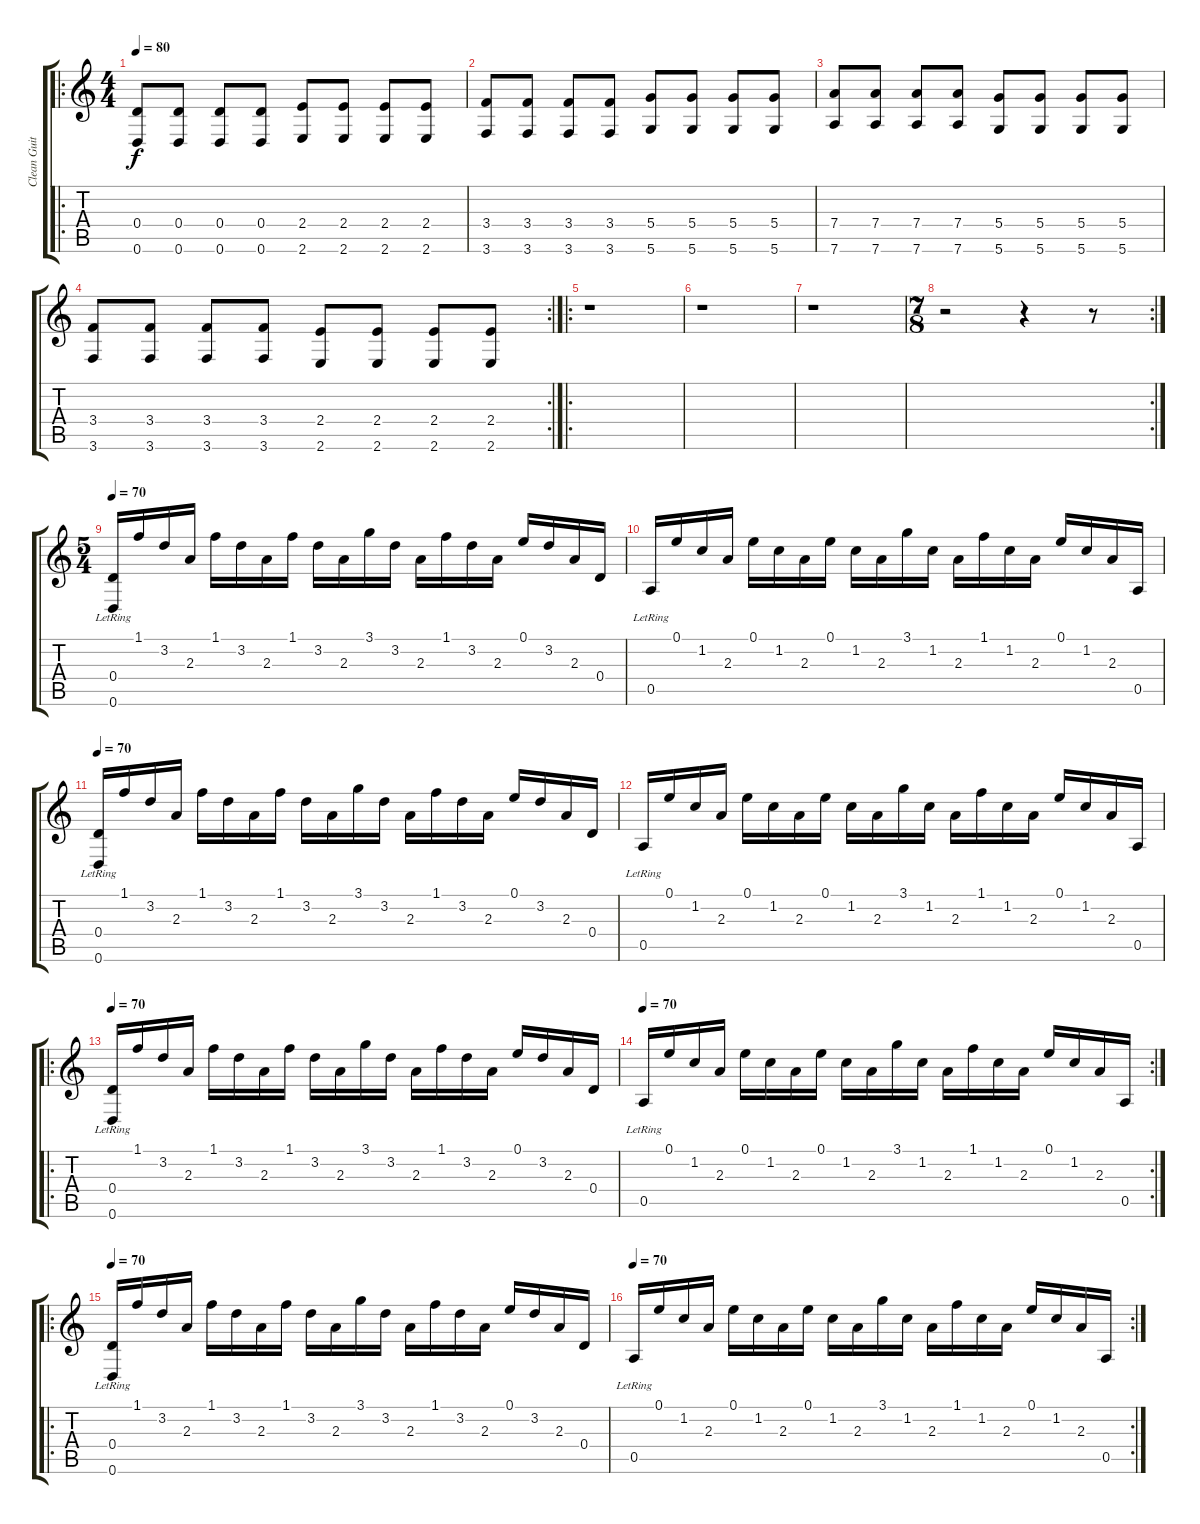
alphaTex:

\track ("Clean Guitar" "Clean Guit") {instrument electricguitarclean}
\staff {score tabs}
\tuning (E4 B3 G3 D3 A2 D2) {hide}
\ro
\ts (4 4)
\tempo 80
\clef g2
\ks c
(0.4 0.6).8{dy f volume 10} (0.4 0.6).8 (0.4 0.6).8 (0.4 0.6).8 (2.4 2.6).8 (2.4 2.6).8 (2.4 2.6).8 (2.4 2.6).8 |
(3.4 3.6).8{volume 10} (3.4 3.6).8 (3.4 3.6).8 (3.4 3.6).8 (5.4 5.6).8 (5.4 5.6).8 (5.4 5.6).8 (5.4 5.6).8 |
(7.4 7.6).8{volume 10} (7.4 7.6).8 (7.4 7.6).8 (7.4 7.6).8 (5.4 5.6).8 (5.4 5.6).8 (5.4 5.6).8 (5.4 5.6).8 |
\rc 2
(3.4 3.6).8{volume 10} (3.4 3.6).8 (3.4 3.6).8 (3.4 3.6).8 (2.4 2.6).8 (2.4 2.6).8 (2.4 2.6).8 (2.4 2.6).8 |
\ro
r.1 |
r.1 |
r.1 |
\rc 2
\ts (7 8)
r.2 r.4 r.8 |
\ts (5 4)
\tempo 70
(0.4{lr} 0.6{lr}).16{volume 13} 1.1.16 3.2.16 2.3.16 1.1.16 3.2.16 2.3.16 1.1.16 3.2.16 2.3.16 3.1.16 3.2.16 2.3.16 1.1.16 3.2.16 2.3.16 0.1.16 3.2.16 2.3.16 0.4.16 |
0.5{lr}.16 0.1.16 1.2.16 2.3.16 0.1.16 1.2.16 2.3.16 0.1.16 1.2.16 2.3.16 3.1.16 1.2.16 2.3.16 1.1.16 1.2.16 2.3.16 0.1.16 1.2.16 2.3.16 0.5.16 |
\tempo 70
(0.4{lr} 0.6{lr}).16 1.1.16 3.2.16 2.3.16 1.1.16 3.2.16 2.3.16 1.1.16 3.2.16 2.3.16 3.1.16 3.2.16 2.3.16 1.1.16 3.2.16 2.3.16 0.1.16 3.2.16 2.3.16 0.4.16 |
0.5{lr}.16 0.1.16 1.2.16 2.3.16 0.1.16 1.2.16 2.3.16 0.1.16 1.2.16 2.3.16 3.1.16 1.2.16 2.3.16 1.1.16 1.2.16 2.3.16 0.1.16 1.2.16 2.3.16 0.5.16 |
\ro
\tempo 70
(0.4{lr} 0.6{lr}).16 1.1.16 3.2.16 2.3.16 1.1.16 3.2.16 2.3.16 1.1.16 3.2.16 2.3.16 3.1.16 3.2.16 2.3.16 1.1.16 3.2.16 2.3.16 0.1.16 3.2.16 2.3.16 0.4.16 |
\rc 2
\tempo 70
0.5{lr}.16 0.1.16 1.2.16 2.3.16 0.1.16 1.2.16 2.3.16 0.1.16 1.2.16 2.3.16 3.1.16 1.2.16 2.3.16 1.1.16 1.2.16 2.3.16 0.1.16 1.2.16 2.3.16 0.5.16 |
\ro
\tempo 70
(0.4{lr} 0.6{lr}).16 1.1.16 3.2.16 2.3.16 1.1.16 3.2.16 2.3.16 1.1.16 3.2.16 2.3.16 3.1.16 3.2.16 2.3.16 1.1.16 3.2.16 2.3.16 0.1.16 3.2.16 2.3.16 0.4.16 |
\rc 2
\tempo 70
0.5{lr}.16 0.1.16 1.2.16 2.3.16 0.1.16 1.2.16 2.3.16 0.1.16 1.2.16 2.3.16 3.1.16 1.2.16 2.3.16 1.1.16 1.2.16 2.3.16 0.1.16 1.2.16 2.3.16 0.5.16
